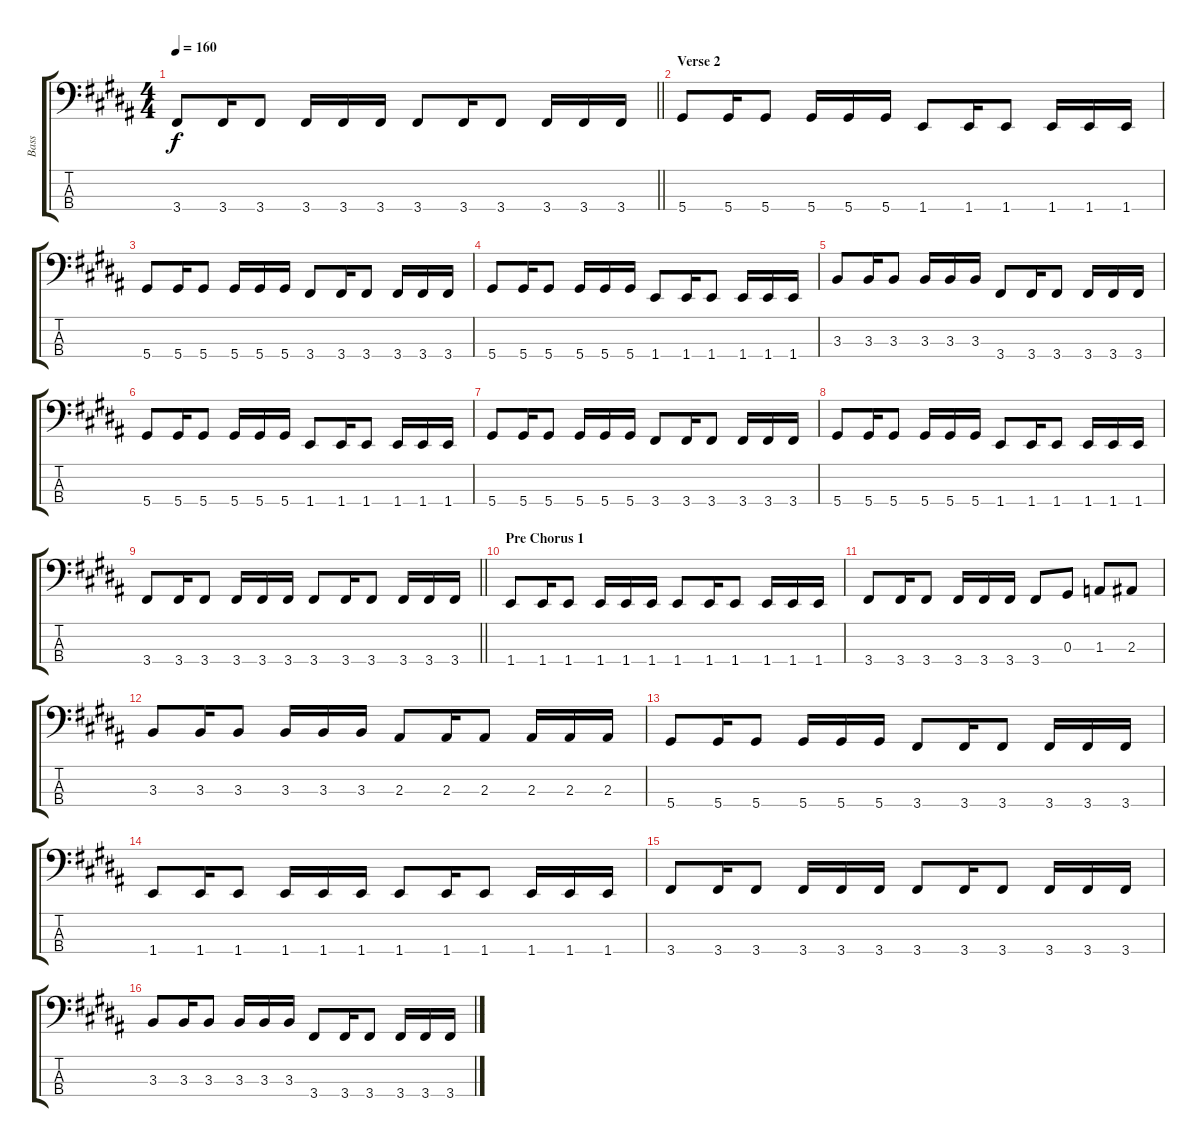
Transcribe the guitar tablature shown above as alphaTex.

\track ("Bass" "Bass") {instrument electricbasspick}
\staff {score tabs}
\tuning (Gb2 Db2 Ab1 Eb1) {hide}
\ts (4 4)
\tempo 160
\clef f4
\barLineRight lightlight
\ks g#minor
3.4.8{dy f} 3.4.16 3.4.8 3.4.16 3.4.16 3.4.16 3.4.8 3.4.16 3.4.8 3.4.16 3.4.16 3.4.16 |
\section ("" "Verse 2")
5.4.8 5.4.16 5.4.8 5.4.16 5.4.16 5.4.16 1.4.8 1.4.16 1.4.8 1.4.16 1.4.16 1.4.16 |
5.4.8 5.4.16 5.4.8 5.4.16 5.4.16 5.4.16 3.4.8 3.4.16 3.4.8 3.4.16 3.4.16 3.4.16 |
5.4.8 5.4.16 5.4.8 5.4.16 5.4.16 5.4.16 1.4.8 1.4.16 1.4.8 1.4.16 1.4.16 1.4.16 |
3.3.8 3.3.16 3.3.8 3.3.16 3.3.16 3.3.16 3.4.8 3.4.16 3.4.8 3.4.16 3.4.16 3.4.16 |
5.4.8 5.4.16 5.4.8 5.4.16 5.4.16 5.4.16 1.4.8 1.4.16 1.4.8 1.4.16 1.4.16 1.4.16 |
5.4.8 5.4.16 5.4.8 5.4.16 5.4.16 5.4.16 3.4.8 3.4.16 3.4.8 3.4.16 3.4.16 3.4.16 |
5.4.8 5.4.16 5.4.8 5.4.16 5.4.16 5.4.16 1.4.8 1.4.16 1.4.8 1.4.16 1.4.16 1.4.16 |
\barLineRight lightlight
3.4.8 3.4.16 3.4.8 3.4.16 3.4.16 3.4.16 3.4.8 3.4.16 3.4.8 3.4.16 3.4.16 3.4.16 |
\section ("" "Pre Chorus 1")
1.4.8 1.4.16 1.4.8 1.4.16 1.4.16 1.4.16 1.4.8 1.4.16 1.4.8 1.4.16 1.4.16 1.4.16 |
3.4.8 3.4.16 3.4.8 3.4.16 3.4.16 3.4.16 3.4.8 0.3.8 1.3.8 2.3.8 |
3.3.8 3.3.16 3.3.8 3.3.16 3.3.16 3.3.16 2.3.8 2.3.16 2.3.8 2.3.16 2.3.16 2.3.16 |
5.4.8 5.4.16 5.4.8 5.4.16 5.4.16 5.4.16 3.4.8 3.4.16 3.4.8 3.4.16 3.4.16 3.4.16 |
1.4.8 1.4.16 1.4.8 1.4.16 1.4.16 1.4.16 1.4.8 1.4.16 1.4.8 1.4.16 1.4.16 1.4.16 |
3.4.8 3.4.16 3.4.8 3.4.16 3.4.16 3.4.16 3.4.8 3.4.16 3.4.8 3.4.16 3.4.16 3.4.16 |
3.3.8 3.3.16 3.3.8 3.3.16 3.3.16 3.3.16 3.4.8 3.4.16 3.4.8 3.4.16 3.4.16 3.4.16
